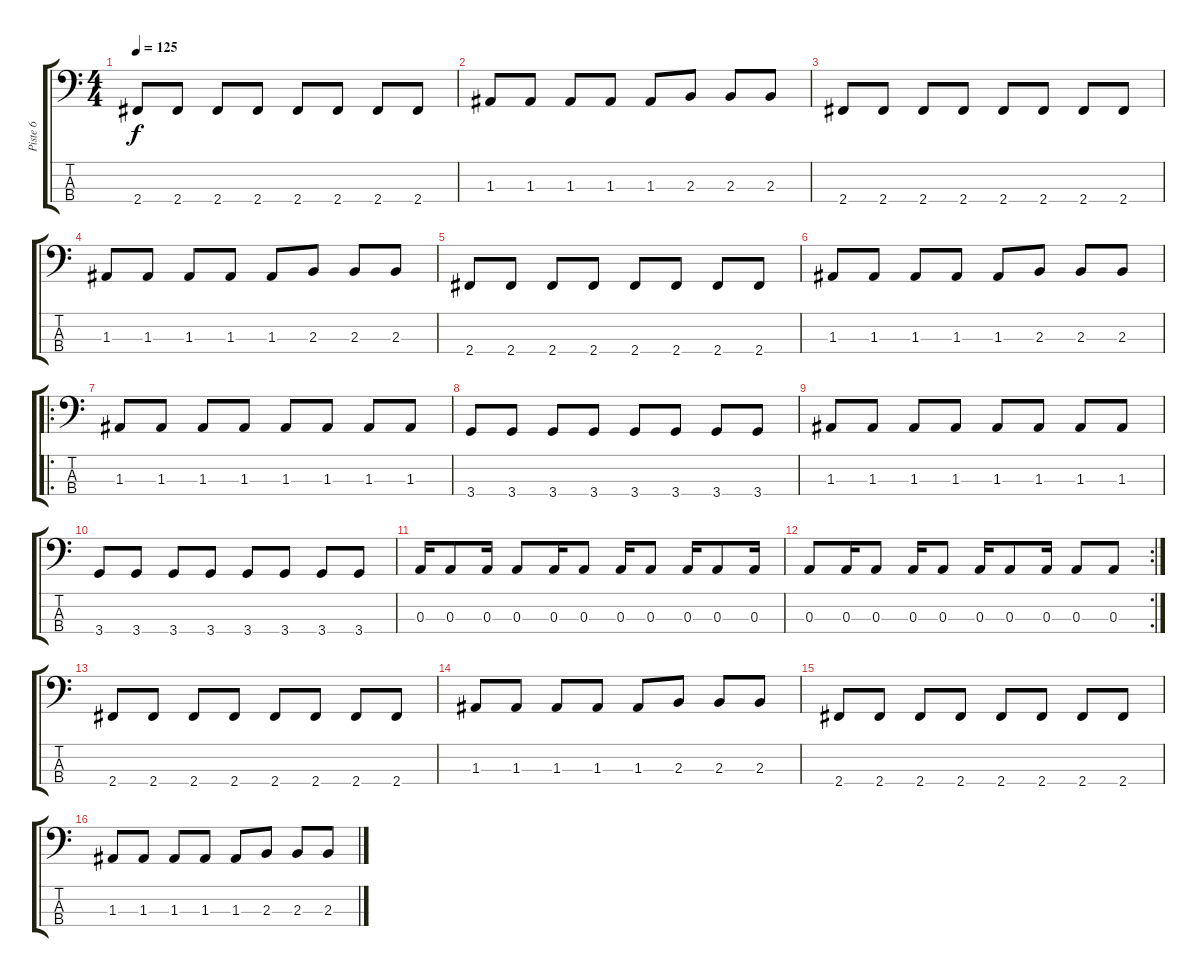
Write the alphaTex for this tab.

\track ("Piste 6" "Piste 6") {instrument slapbass1}
\staff {score tabs}
\tuning (G2 D2 A1 E1) {hide}
\ts (4 4)
\tempo 125
\clef f4
\ks c
2.4.8{dy f} 2.4.8 2.4.8 2.4.8 2.4.8 2.4.8 2.4.8 2.4.8 |
1.3.8 1.3.8 1.3.8 1.3.8 1.3.8 2.3.8 2.3.8 2.3.8 |
2.4.8 2.4.8 2.4.8 2.4.8 2.4.8 2.4.8 2.4.8 2.4.8 |
1.3.8 1.3.8 1.3.8 1.3.8 1.3.8 2.3.8 2.3.8 2.3.8 |
2.4.8 2.4.8 2.4.8 2.4.8 2.4.8 2.4.8 2.4.8 2.4.8 |
1.3.8 1.3.8 1.3.8 1.3.8 1.3.8 2.3.8 2.3.8 2.3.8 |
\ro
1.3.8 1.3.8 1.3.8 1.3.8 1.3.8 1.3.8 1.3.8 1.3.8 |
3.4.8 3.4.8 3.4.8 3.4.8 3.4.8 3.4.8 3.4.8 3.4.8 |
1.3.8 1.3.8 1.3.8 1.3.8 1.3.8 1.3.8 1.3.8 1.3.8 |
3.4.8 3.4.8 3.4.8 3.4.8 3.4.8 3.4.8 3.4.8 3.4.8 |
0.3.16 0.3.8 0.3.16 0.3.8 0.3.16 0.3.8 0.3.16 0.3.8 0.3.16 0.3.8 0.3.16 |
\rc 2
0.3.8 0.3.16 0.3.8 0.3.16 0.3.8 0.3.16 0.3.8 0.3.16 0.3.8 0.3.8 |
2.4.8 2.4.8 2.4.8 2.4.8 2.4.8 2.4.8 2.4.8 2.4.8 |
1.3.8 1.3.8 1.3.8 1.3.8 1.3.8 2.3.8 2.3.8 2.3.8 |
2.4.8 2.4.8 2.4.8 2.4.8 2.4.8 2.4.8 2.4.8 2.4.8 |
1.3.8 1.3.8 1.3.8 1.3.8 1.3.8 2.3.8 2.3.8 2.3.8
